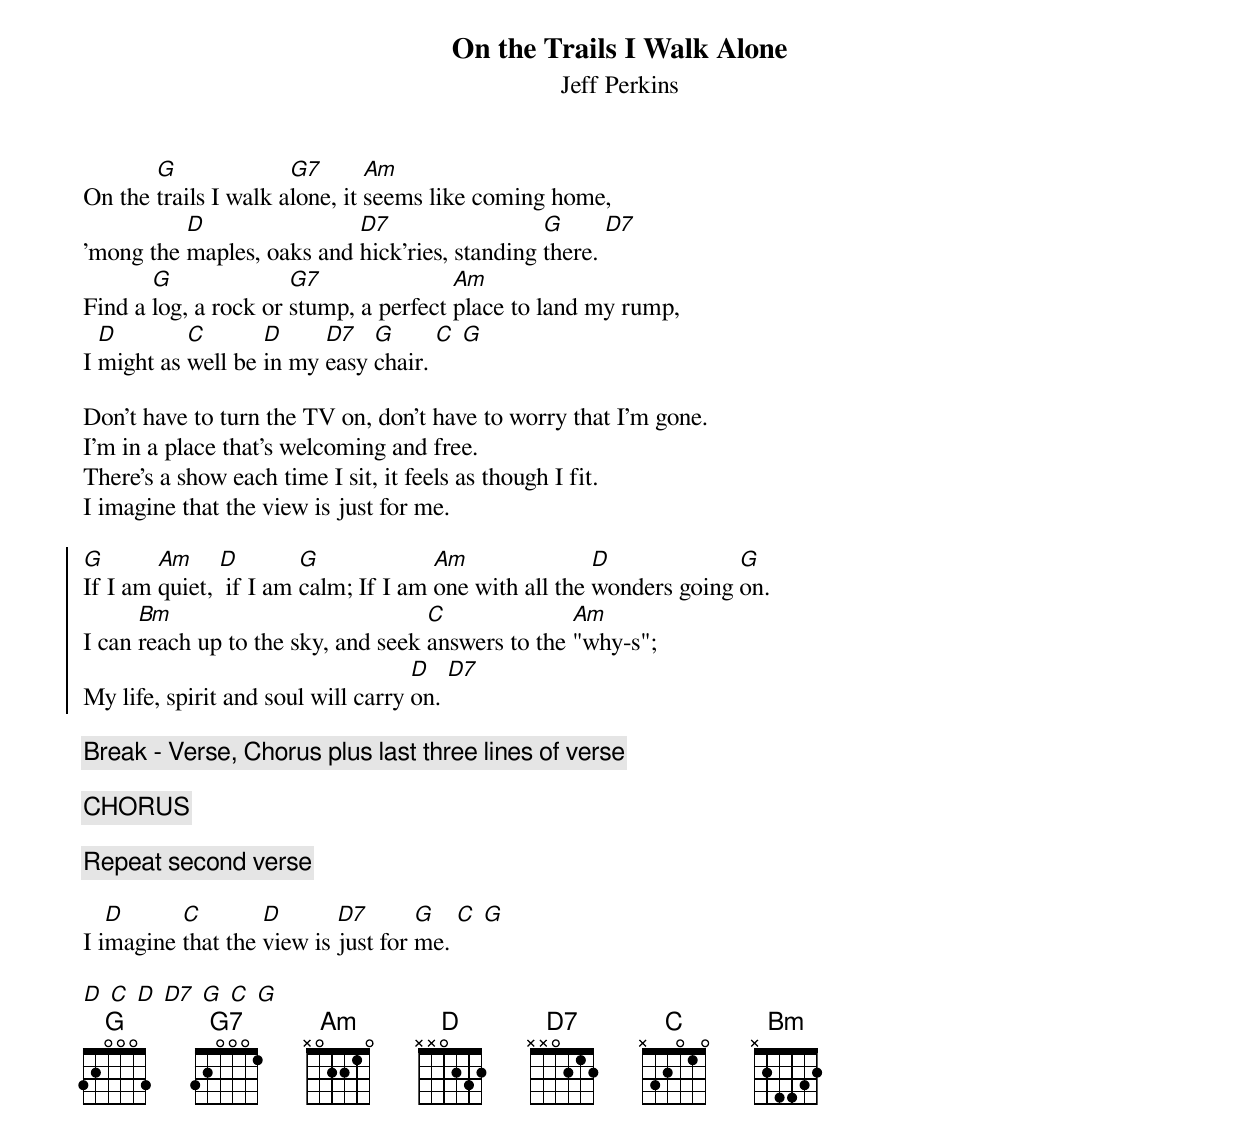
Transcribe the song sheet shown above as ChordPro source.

{t:On the Trails I Walk Alone}
{st:Jeff Perkins}

On the [G]trails I walk a[G7]lone, it [Am]seems like coming home,
'mong the [D]maples, oaks and [D7]hick'ries, standing [G]there. [D7]
Find a [G]log, a rock or [G7]stump, a perfect [Am]place to land my rump,
I [D]might as [C]well be [D]in my [D7]easy [G]chair. [C] [G]

Don't have to turn the TV on, don't have to worry that I'm gone.
I'm in a place that's welcoming and free.
There's a show each time I sit, it feels as though I fit.
I imagine that the view is just for me.

{soc}
[G]If I am [Am]quiet, [D] if I am [G]calm; If I am [Am]one with all the [D]wonders going [G]on.
I can [Bm]reach up to the sky, and seek [C]answers to the [Am]"why-s";
My life, spirit and soul will carry [D]on. [D7]
{eoc}

{c: Break - Verse, Chorus plus last three lines of verse}

{c: CHORUS}

{c: Repeat second verse}

I i[D]magine [C]that the [D]view is [D7]just for [G]me. [C] [G]

[D] [C] [D] [D7] [G] [C] [G]
